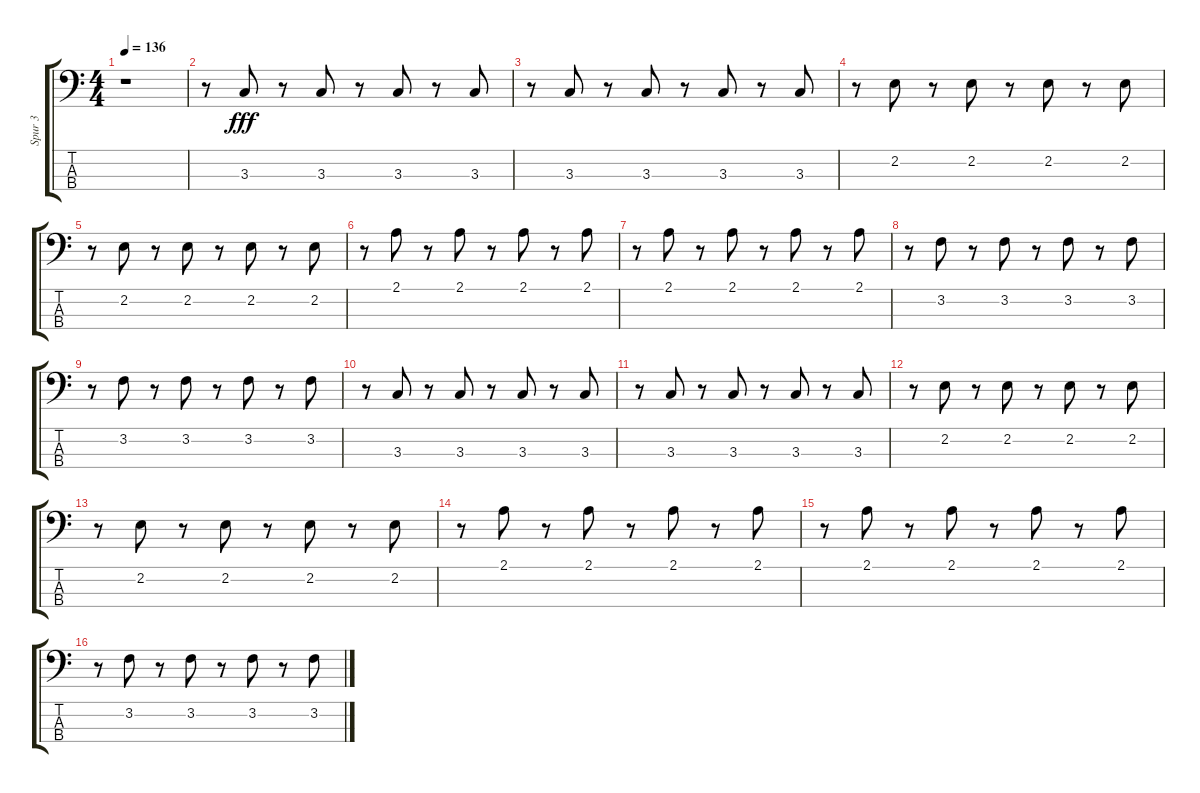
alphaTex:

\track ("Spur 3" "Spur 3") {instrument synthbass2}
\staff {score tabs}
\tuning (G2 D2 A1 E1) {hide}
\ts (4 4)
\tempo 136
\clef f4
\ks c
r.1{dy fff} |
r.8 3.3.8 r.8 3.3.8 r.8 3.3.8 r.8 3.3.8 |
r.8 3.3.8 r.8 3.3.8 r.8 3.3.8 r.8 3.3.8 |
r.8 2.2.8 r.8 2.2.8 r.8 2.2.8 r.8 2.2.8 |
r.8 2.2.8 r.8 2.2.8 r.8 2.2.8 r.8 2.2.8 |
r.8 2.1.8 r.8 2.1.8 r.8 2.1.8 r.8 2.1.8 |
r.8 2.1.8 r.8 2.1.8 r.8 2.1.8 r.8 2.1.8 |
r.8 3.2.8 r.8 3.2.8 r.8 3.2.8 r.8 3.2.8 |
r.8 3.2.8 r.8 3.2.8 r.8 3.2.8 r.8 3.2.8 |
r.8 3.3.8 r.8 3.3.8 r.8 3.3.8 r.8 3.3.8 |
r.8 3.3.8 r.8 3.3.8 r.8 3.3.8 r.8 3.3.8 |
r.8 2.2.8 r.8 2.2.8 r.8 2.2.8 r.8 2.2.8 |
r.8 2.2.8 r.8 2.2.8 r.8 2.2.8 r.8 2.2.8 |
r.8 2.1.8 r.8 2.1.8 r.8 2.1.8 r.8 2.1.8 |
r.8 2.1.8 r.8 2.1.8 r.8 2.1.8 r.8 2.1.8 |
r.8 3.2.8 r.8 3.2.8 r.8 3.2.8 r.8 3.2.8
